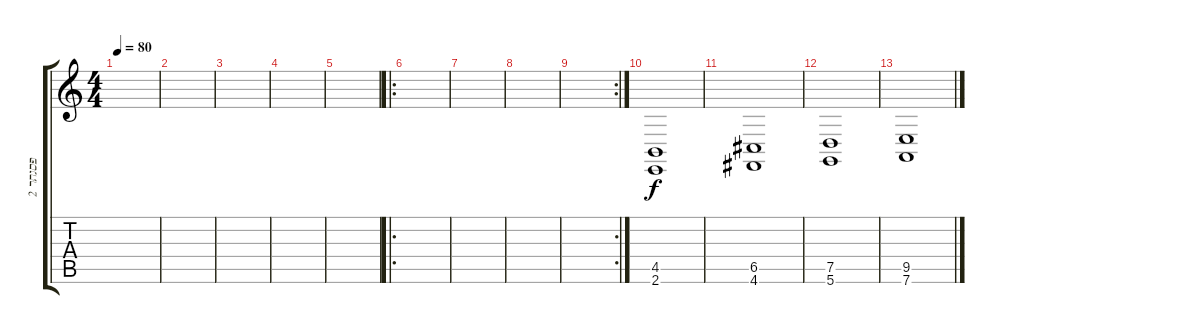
\track ("פסנתר 2" "פסנתר 2") {instrument acousticgrandpiano}
\staff {score tabs}
\tuning (D4 A3 F3 C3 G2 D2) {hide}
\ts (4 4)
\tempo 80
\clef g2
\ks c
|
|
|
|
|
\ro
|
|
|
\rc 2
|
(4.5 2.6).1 |
(6.5 4.6).1 |
(7.5 5.6).1 |
(9.5 7.6).1
